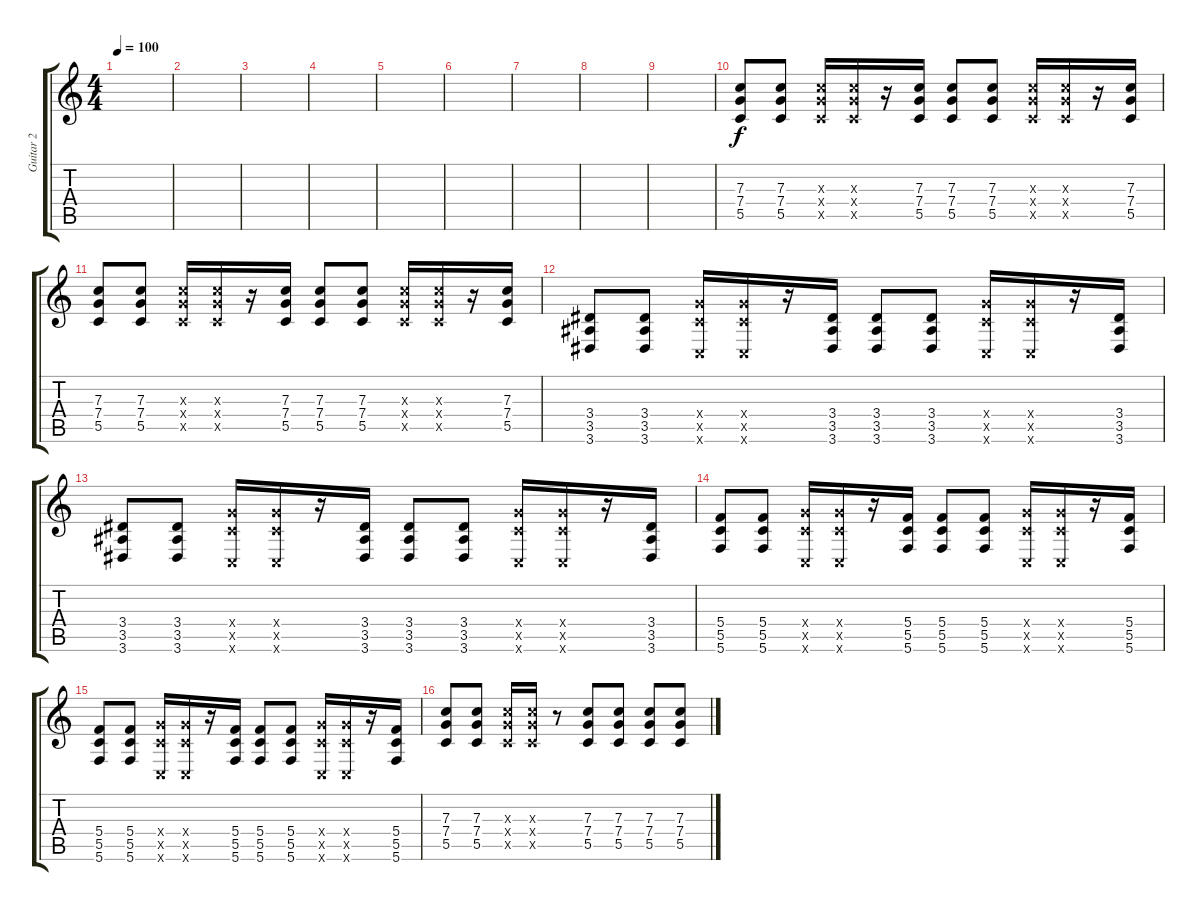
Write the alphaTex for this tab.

\track ("Guitar 2" "Guitar 2") {instrument distortionguitar}
\staff {score tabs}
\tuning (D4 A3 F3 C3 G2 C2) {hide}
\ts (4 4)
\tempo 100
\clef g2
\ks c
|
|
|
|
|
|
|
|
|
(7.3 7.4 5.5).8 (7.3 7.4 5.5).8 (7.3{x} 7.4{x} 5.5{x}).16 (7.3{x} 7.4{x} 5.5{x}).16 r.16 (7.3 7.4 5.5).16 (7.3 7.4 5.5).8 (7.3 7.4 5.5).8 (7.3{x} 7.4{x} 5.5{x}).16 (7.3{x} 7.4{x} 5.5{x}).16 r.16 (7.3 7.4 5.5).16 |
(7.3 7.4 5.5).8 (7.3 7.4 5.5).8 (7.3{x} 7.4{x} 5.5{x}).16 (7.3{x} 7.4{x} 5.5{x}).16 r.16 (7.3 7.4 5.5).16 (7.3 7.4 5.5).8 (7.3 7.4 5.5).8 (7.3{x} 7.4{x} 5.5{x}).16 (7.3{x} 7.4{x} 5.5{x}).16 r.16 (7.3 7.4 5.5).16 |
(3.4 3.5 3.6).8 (3.4 3.5 3.6).8 (7.4{x} 5.5{x} 0.6{x}).16 (7.4{x} 5.5{x} 0.6{x}).16 r.16 (3.4 3.5 3.6).16 (3.4 3.5 3.6).8 (3.4 3.5 3.6).8 (7.4{x} 5.5{x} 0.6{x}).16 (7.4{x} 5.5{x} 0.6{x}).16 r.16 (3.4 3.5 3.6).16 |
(3.4 3.5 3.6).8 (3.4 3.5 3.6).8 (7.4{x} 5.5{x} 0.6{x}).16 (7.4{x} 5.5{x} 0.6{x}).16 r.16 (3.4 3.5 3.6).16 (3.4 3.5 3.6).8 (3.4 3.5 3.6).8 (7.4{x} 5.5{x} 0.6{x}).16 (7.4{x} 5.5{x} 0.6{x}).16 r.16 (3.4 3.5 3.6).16 |
(5.4 5.5 5.6).8 (5.4 5.5 5.6).8 (7.4{x} 5.5{x} 0.6{x}).16 (7.4{x} 5.5{x} 0.6{x}).16 r.16 (5.4 5.5 5.6).16 (5.4 5.5 5.6).8 (5.4 5.5 5.6).8 (7.4{x} 5.5{x} 0.6{x}).16 (7.4{x} 5.5{x} 0.6{x}).16 r.16 (5.4 5.5 5.6).16 |
(5.4 5.5 5.6).8 (5.4 5.5 5.6).8 (7.4{x} 5.5{x} 0.6{x}).16 (7.4{x} 5.5{x} 0.6{x}).16 r.16 (5.4 5.5 5.6).16 (5.4 5.5 5.6).8 (5.4 5.5 5.6).8 (7.4{x} 5.5{x} 0.6{x}).16 (7.4{x} 5.5{x} 0.6{x}).16 r.16 (5.4 5.5 5.6).16 |
(7.3 7.4 5.5).8 (7.3 7.4 5.5).8 (7.3{x} 7.4{x} 5.5{x}).16 (7.3{x} 7.4{x} 5.5{x}).16 r.8 (7.3 7.4 5.5).8 (7.3 7.4 5.5).8 (7.3 7.4 5.5).8 (7.3 7.4 5.5).8
